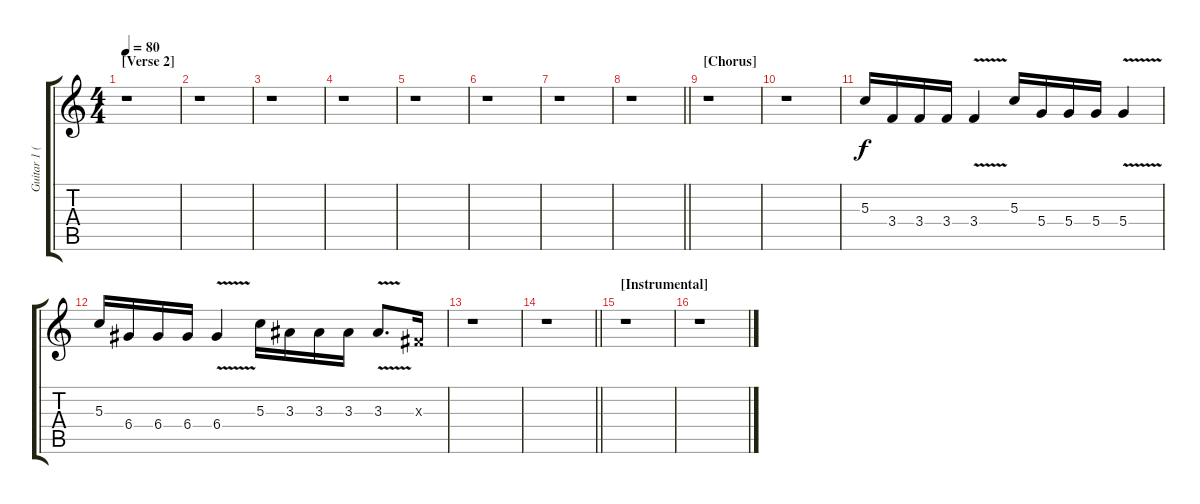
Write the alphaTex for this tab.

\track ("Guitar 1 (dist)" "Guitar 1 (") {instrument distortionguitar}
\staff {score tabs}
\tuning (E4 B3 G3 D3 A2 E2) {hide}
\ts (4 4)
\section ("" "[Verse 2]")
\tempo 80
\clef g2
\ks c
r.1{dy ff} |
r.1 |
r.1 |
r.1 |
r.1 |
r.1 |
r.1 |
\barLineRight lightlight
r.1 |
\section ("" "[Chorus]")
r.1 |
r.1 |
5.3.16{dy f} 3.4.16 3.4.16 3.4.16 3.4{v}.4 5.3.16 5.4.16 5.4.16 5.4.16 5.4{v}.4 |
5.3.16 6.4.16 6.4.16 6.4.16 6.4{v}.4 5.3.16 3.3.16 3.3.16 3.3.16 3.3{v}.8{d} -1.3{x}.16 |
r.1 |
\barLineRight lightlight
r.1 |
\section ("" "[Instrumental]")
r.1 |
r.1
